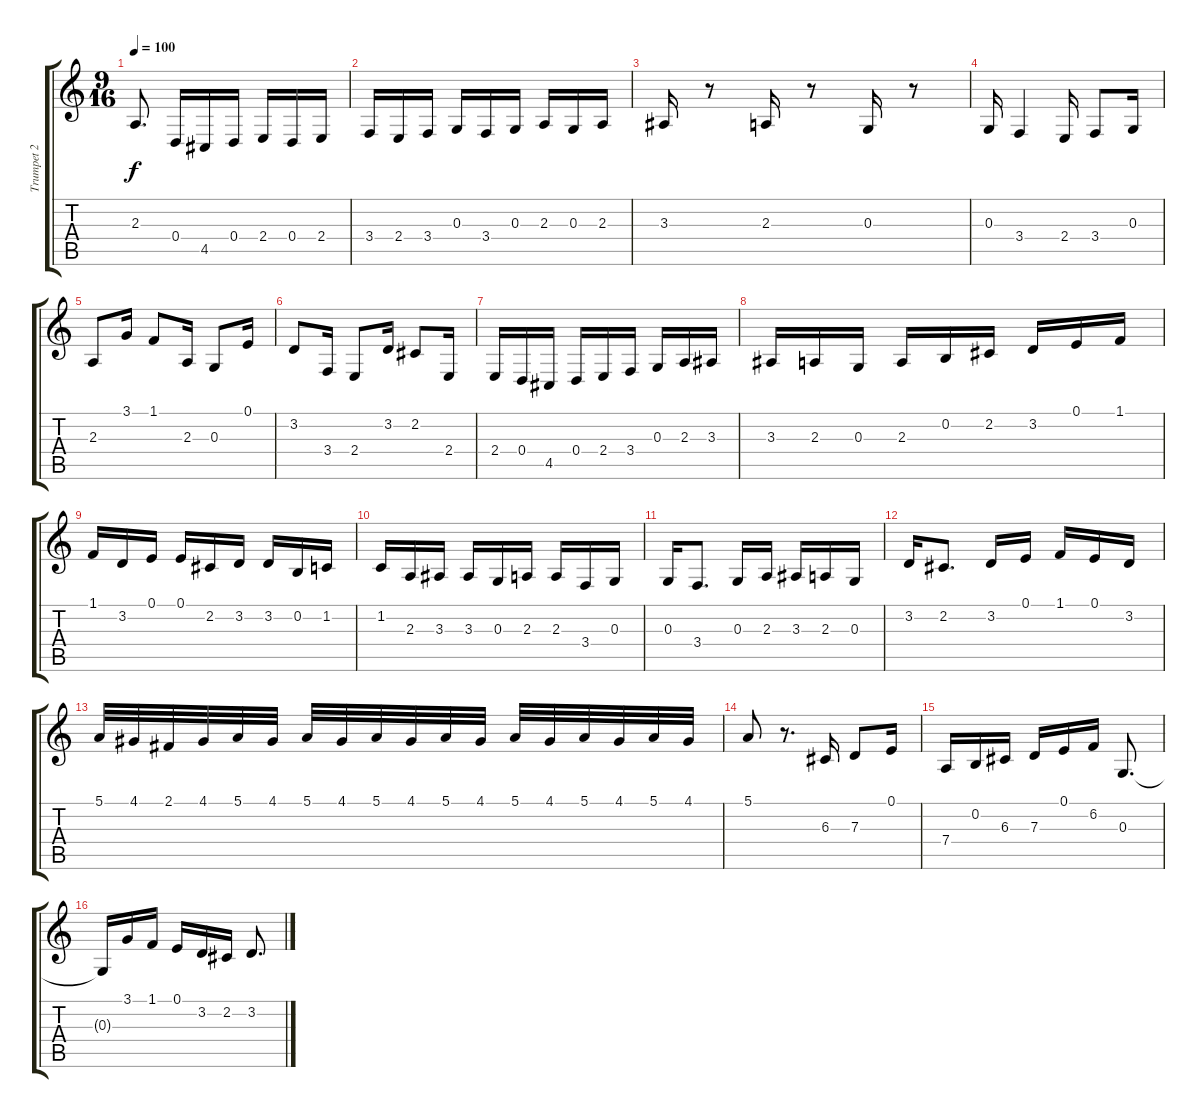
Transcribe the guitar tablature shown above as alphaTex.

\track ("Trumpet 2" "Trumpet 2") {instrument trumpet}
\staff {score tabs}
\tuning (E4 B3 G3 D3 A2 E2) {hide}
\ts (9 16)
\tempo 100
\clef g2
\ks c
2.3.8{d dy f} 0.4.16 4.5.16 0.4.16 2.4.16 0.4.16 2.4.16 |
3.4.16 2.4.16 3.4.16 0.3.16 3.4.16 0.3.16 2.3.16 0.3.16 2.3.16 |
3.3.16 r.8 2.3.16 r.8 0.3.16 r.8 |
0.3.16 3.4.4 2.4.16 3.4.8 0.3.16 |
2.3.8 3.1.16 1.1.8 2.3.16 0.3.8 0.1.16 |
3.2.8 3.4.16 2.4.8 3.2.16 2.2.8 2.4.16 |
2.4.16 0.4.16 4.5.16 0.4.16 2.4.16 3.4.16 0.3.16 2.3.16 3.3.16 |
3.3.16 2.3.16 0.3.16 2.3.16 0.2.16 2.2.16 3.2.16 0.1.16 1.1.16 |
1.1.16 3.2.16 0.1.16 0.1.16 2.2.16 3.2.16 3.2.16 0.2.16 1.2.16 |
1.2.16 2.3.16 3.3.16 3.3.16 0.3.16 2.3.16 2.3.16 3.4.16 0.3.16 |
0.3.16 3.4.8{d} 0.3.16 2.3.16 3.3.16 2.3.16 0.3.16 |
3.2.16 2.2.8{d} 3.2.16 0.1.16 1.1.16 0.1.16 3.2.16 |
5.1.32 4.1.32 2.1.32 4.1.32 5.1.32 4.1.32 5.1.32 4.1.32 5.1.32 4.1.32 5.1.32 4.1.32 5.1.32 4.1.32 5.1.32 4.1.32 5.1.32 4.1.32 |
5.1.8 r.8{d} 6.3.16 7.3.8 0.1.16 |
7.4.16 0.2.16 6.3.16 7.3.16 0.1.16 6.2.16 0.3.8{d} |
0.3{t}.16 3.1.16 1.1.16 0.1.16 3.2.16 2.2.16 3.2.8{d}
